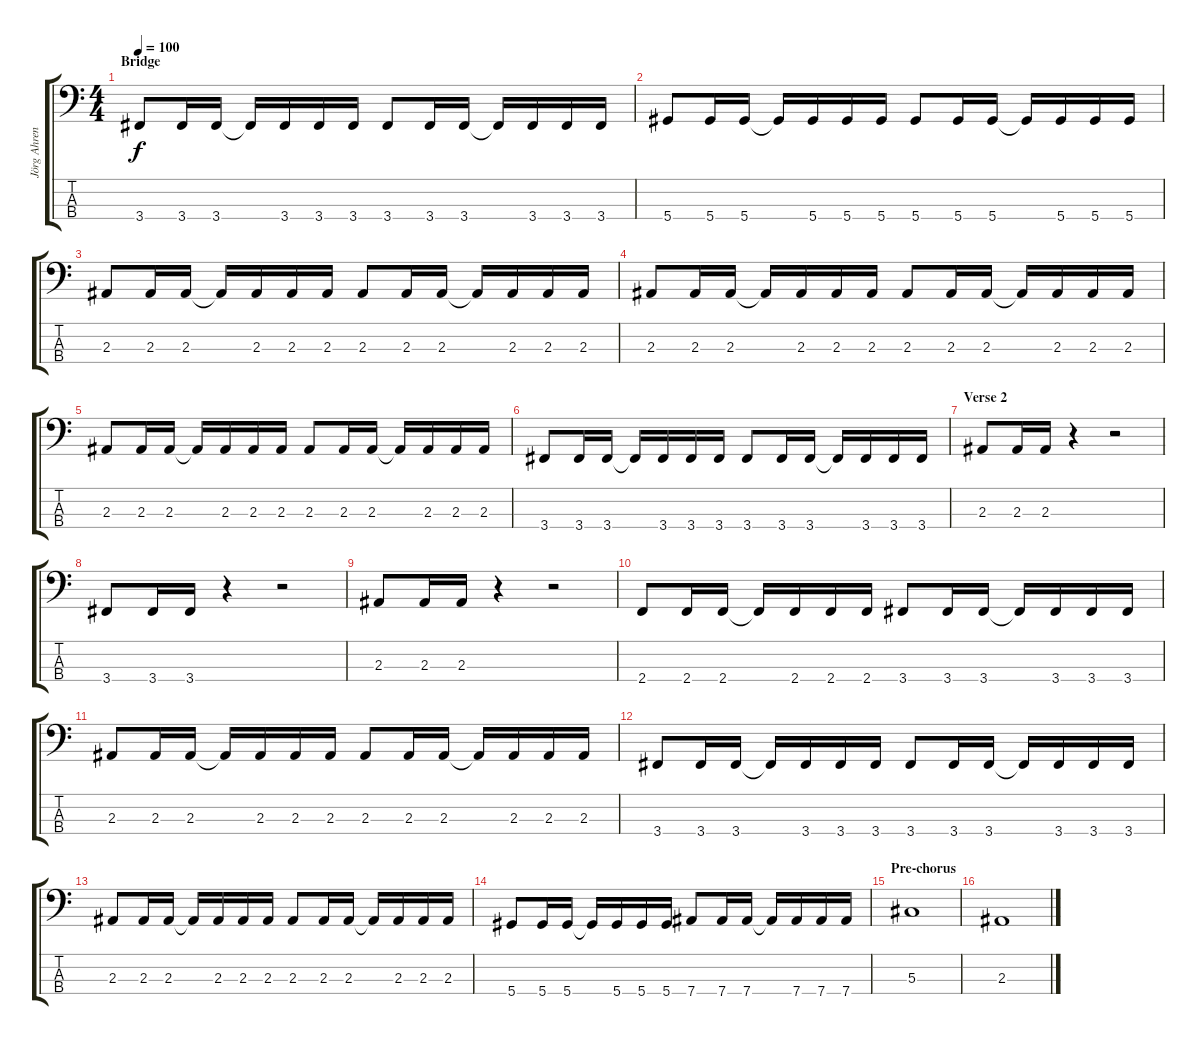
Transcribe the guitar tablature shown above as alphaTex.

\track ("Jörg Ahrens" "Jörg Ahren") {instrument electricbasspick}
\staff {score tabs}
\tuning (Gb2 Db2 Ab1 Eb1) {hide}
\ts (4 4)
\section ("" "Bridge")
\tempo 100
\clef f4
\ks c
3.4.8{dy f} 3.4.16 3.4.16 3.4{t}.16 3.4.16 3.4.16 3.4.16 3.4.8 3.4.16 3.4.16 3.4{t}.16 3.4.16 3.4.16 3.4.16 |
5.4.8 5.4.16 5.4.16 5.4{t}.16 5.4.16 5.4.16 5.4.16 5.4.8 5.4.16 5.4.16 5.4{t}.16 5.4.16 5.4.16 5.4.16 |
2.3.8 2.3.16 2.3.16 2.3{t}.16 2.3.16 2.3.16 2.3.16 2.3.8 2.3.16 2.3.16 2.3{t}.16 2.3.16 2.3.16 2.3.16 |
2.3.8 2.3.16 2.3.16 2.3{t}.16 2.3.16 2.3.16 2.3.16 2.3.8 2.3.16 2.3.16 2.3{t}.16 2.3.16 2.3.16 2.3.16 |
2.3.8 2.3.16 2.3.16 2.3{t}.16 2.3.16 2.3.16 2.3.16 2.3.8 2.3.16 2.3.16 2.3{t}.16 2.3.16 2.3.16 2.3.16 |
3.4.8 3.4.16 3.4.16 3.4{t}.16 3.4.16 3.4.16 3.4.16 3.4.8 3.4.16 3.4.16 3.4{t}.16 3.4.16 3.4.16 3.4.16 |
\section ("" "Verse 2")
2.3.8 2.3.16 2.3.16 r.4 r.2 |
3.4.8 3.4.16 3.4.16 r.4 r.2 |
2.3.8 2.3.16 2.3.16 r.4 r.2 |
2.4.8 2.4.16 2.4.16 2.4{t}.16 2.4.16 2.4.16 2.4.16 3.4.8 3.4.16 3.4.16 3.4{t}.16 3.4.16 3.4.16 3.4.16 |
2.3.8 2.3.16 2.3.16 2.3{t}.16 2.3.16 2.3.16 2.3.16 2.3.8 2.3.16 2.3.16 2.3{t}.16 2.3.16 2.3.16 2.3.16 |
3.4.8 3.4.16 3.4.16 3.4{t}.16 3.4.16 3.4.16 3.4.16 3.4.8 3.4.16 3.4.16 3.4{t}.16 3.4.16 3.4.16 3.4.16 |
2.3.8 2.3.16 2.3.16 2.3{t}.16 2.3.16 2.3.16 2.3.16 2.3.8 2.3.16 2.3.16 2.3{t}.16 2.3.16 2.3.16 2.3.16 |
5.4.8 5.4.16 5.4.16 5.4{t}.16 5.4.16 5.4.16 5.4.16 7.4.8 7.4.16 7.4.16 7.4{t}.16 7.4.16 7.4.16 7.4.16 |
\section ("" "Pre-chorus")
5.3.1 |
2.3.1
